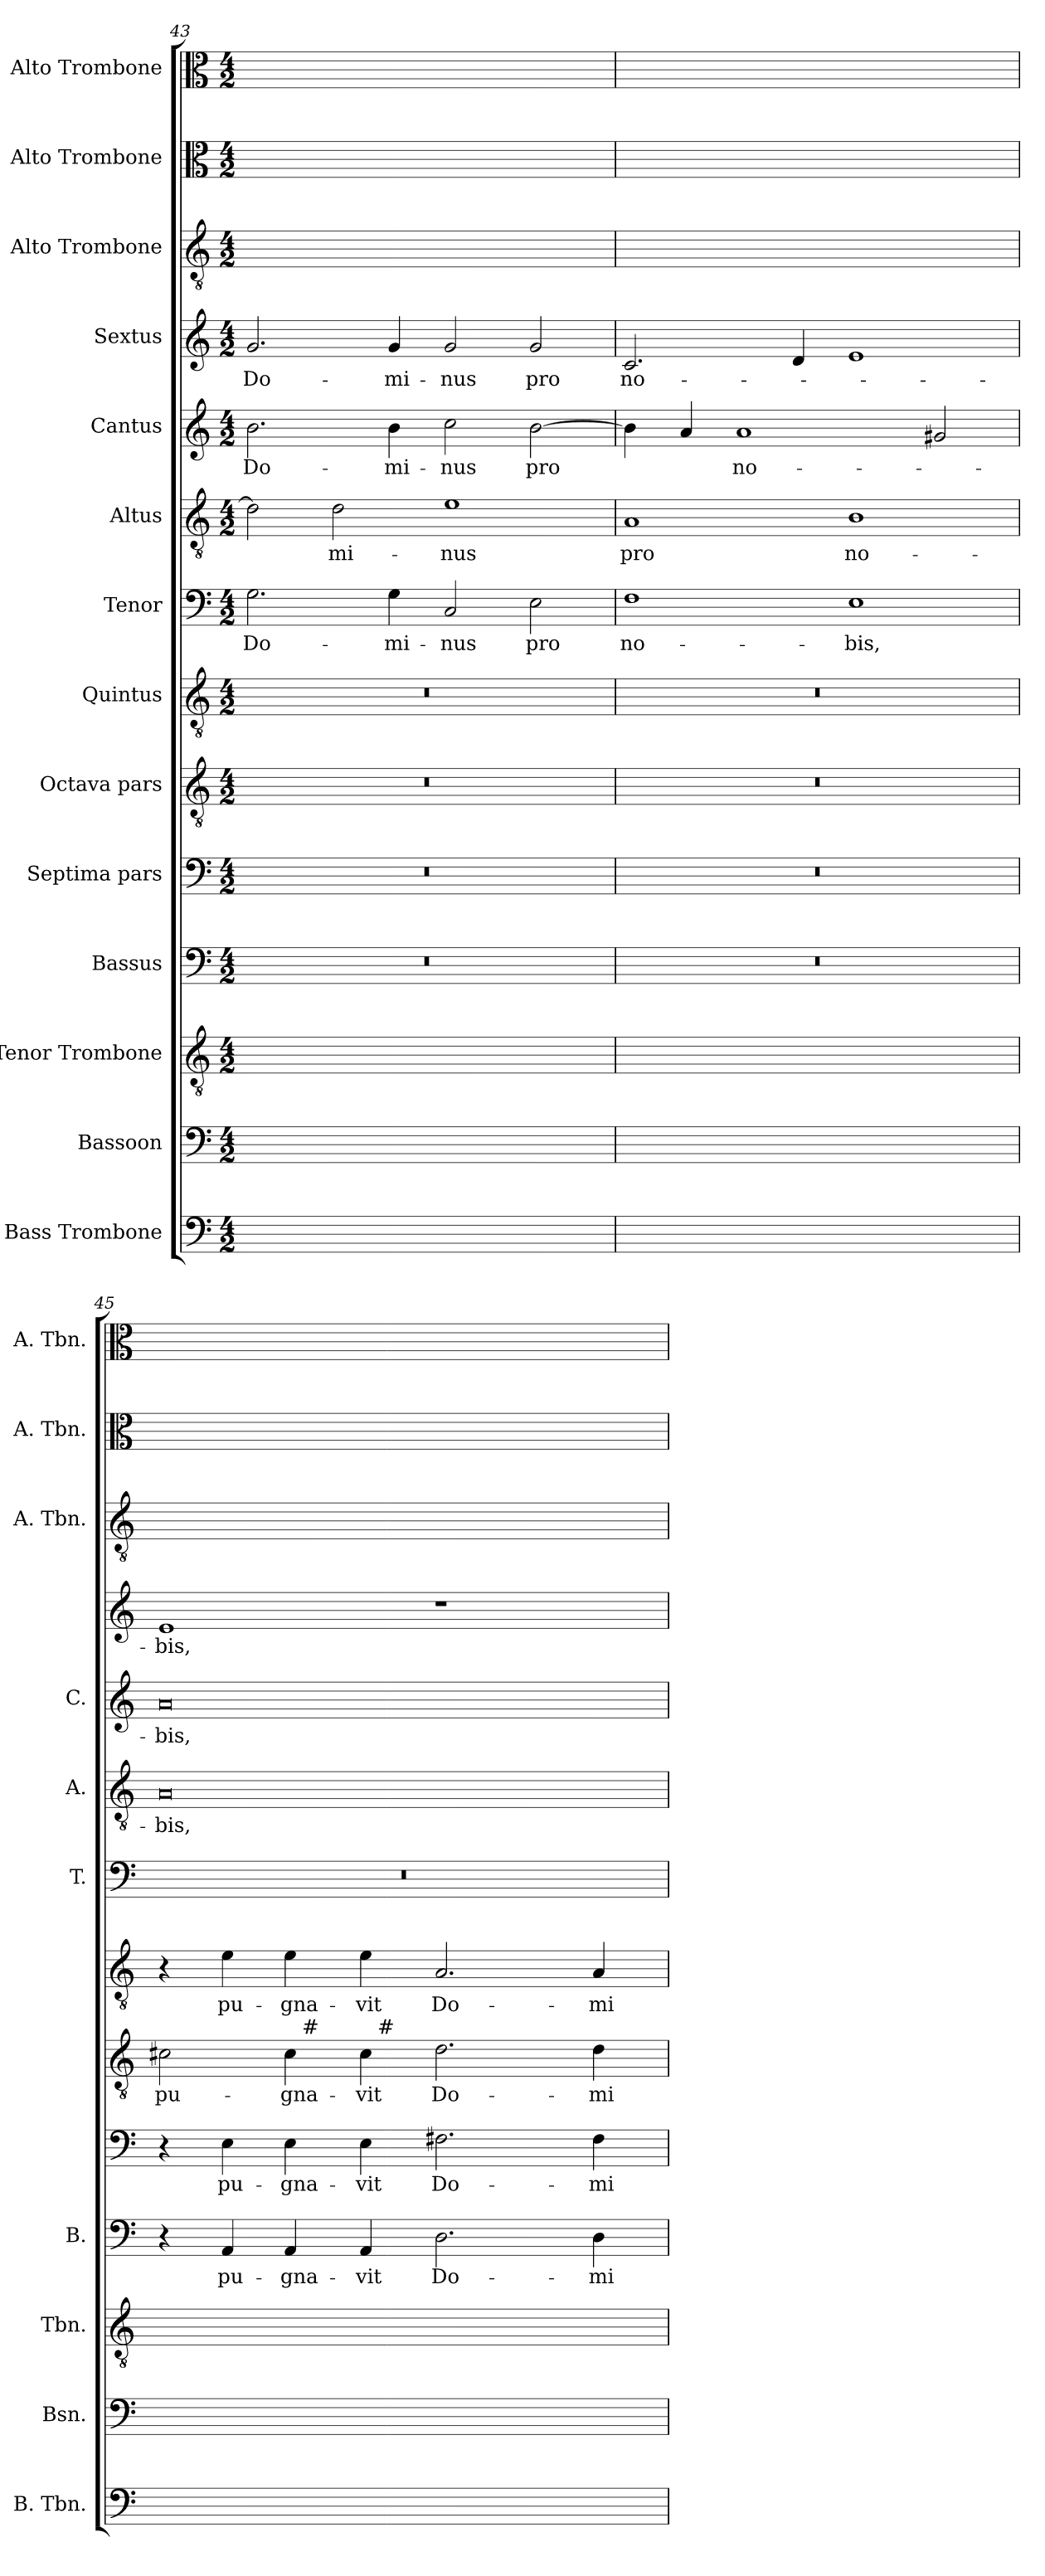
**kern	**text	**kern	**text	**kern	**text	**kern	**text	**kern	**text	**kern	**text	**kern	**text	**kern	**text	**kern	**text	**kern	**text	**kern	**text	**kern	**text	**kern	**text	**kern	**text
*part14	*part14	*part13	*part13	*part12	*part12	*part11	*part11	*part10	*part10	*part9	*part9	*part8	*part8	*part7	*part7	*part6	*part6	*part5	*part5	*part4	*part4	*part3	*part3	*part2	*part2	*part1	*part1
*staff14	*staff14	*staff13	*staff13	*staff12	*staff12	*staff11	*staff11	*staff10	*staff10	*staff9	*staff9	*staff8	*staff8	*staff7	*staff7	*staff6	*staff6	*staff5	*staff5	*staff4	*staff4	*staff3	*staff3	*staff2	*staff2	*staff1	*staff1
*I"Bass Trombone	*	*I"Bassoon	*	*I"Tenor Trombone	*	*I"Bassus	*	*I"Septima pars	*	*I"Octava pars	*	*I"Quintus	*	*I"Tenor	*	*I"Altus	*	*I"Cantus	*	*I"Sextus	*	*I"Alto Trombone	*	*I"Alto Trombone	*	*I"Alto Trombone	*
*I'B. Tbn.	*	*I'Bsn.	*	*I'Tbn.	*	*I'B.	*	*	*	*	*	*	*	*I'T.	*	*I'A.	*	*I'C.	*	*	*	*I'A. Tbn.	*	*I'A. Tbn.	*	*I'A. Tbn.	*
*clefF4	*	*clefF4	*	*clefGv2	*	*clefF4	*	*clefF4	*	*clefGv2	*	*clefGv2	*	*clefF4	*	*clefGv2	*	*clefG2	*	*clefG2	*	*clefGv2	*	*clefC3	*	*clefC3	*
*	*	*	*	*	*	*	*	*	*	*ITrd7c12	*	*ITrd7c12	*	*	*	*ITrd7c12	*	*	*	*	*	*	*	*	*	*	*
*k[]	*	*k[]	*	*k[]	*	*k[]	*	*k[]	*	*k[]	*	*k[]	*	*k[]	*	*k[]	*	*k[]	*	*k[]	*	*k[]	*	*k[]	*	*k[]	*
*a:	*	*a:	*	*a:	*	*a:	*	*a:	*	*a:	*	*a:	*	*a:	*	*a:	*	*a:	*	*a:	*	*a:	*	*a:	*	*a:	*
*M4/2	*	*M4/2	*	*M4/2	*	*M4/2	*	*M4/2	*	*M4/2	*	*M4/2	*	*M4/2	*	*M4/2	*	*M4/2	*	*M4/2	*	*M4/2	*	*M4/2	*	*M4/2	*
=43	=43	=43	=43	=43	=43	=43	=43	=43	=43	=43	=43	=43	=43	=43	=43	=43	=43	=43	=43	=43	=43	=43	=43	=43	=43	=43	=43
!	!	!	!	!	!	!LO:N:vis=1	!	!LO:N:vis=1	!	!LO:N:vis=1	!	!LO:N:vis=1	!	!	!LO:LY:b	!	!	!	!LO:LY:b	!	!LO:LY:b	!	!	!	!	!	!
0ryy	.	0ryy	.	0ryy	.	0r	.	0r	.	0r	.	0r	.	2.G\	Do-	2D\]	.	2.b\	Do-	2.g/	Do-	2D/yy]	.	2.b\yy	Do-	2.g\yy	Do-
!	!	!	!	!	!	!	!	!	!	!	!	!	!	!	!	!	!LO:LY:b	!	!	!	!	!	!	!	!	!	!
.	.	.	.	.	.	.	.	.	.	.	.	.	.	.	.	2D\	-mi-	.	.	.	.	2D/yy	-mi-	.	.	.	.
!	!	!	!	!	!	!	!	!	!	!	!	!	!	!	!LO:LY:b	!	!	!	!LO:LY:b	!	!LO:LY:b	!	!	!	!	!	!
.	.	.	.	.	.	.	.	.	.	.	.	.	.	4G\	-mi-	.	.	4b\	-mi-	4g/	-mi-	.	.	4b\yy	-mi-	4g\yy	-mi-
!	!	!	!	!	!	!	!	!	!	!	!	!	!	!	!LO:LY:b	!	!LO:LY:b	!	!LO:LY:b	!	!LO:LY:b	!	!	!	!	!	!
.	.	.	.	.	.	.	.	.	.	.	.	.	.	2C/	-nus	1E	-nus	2cc\	-nus	2g/	-nus	1Eyy	-nus	2cc\yy	-nus	2g\yy	-nus
!	!	!	!	!	!	!	!	!	!	!	!	!	!	!	!LO:LY:b	!	!	!	!LO:LY:b	!	!LO:LY:b	!	!	!	!	!	!
.	.	.	.	.	.	.	.	.	.	.	.	.	.	2E\	pro	.	.	[>2b\	pro	2g/	pro	.	.	[>2b\yy	pro	2g\yy	pro
=44	=44	=44	=44	=44	=44	=44	=44	=44	=44	=44	=44	=44	=44	=44	=44	=44	=44	=44	=44	=44	=44	=44	=44	=44	=44	=44	=44
!	!	!	!	!	!	!LO:N:vis=1	!	!LO:N:vis=1	!	!LO:N:vis=1	!	!LO:N:vis=1	!	!	!LO:LY:b	!	!LO:LY:b	!	!	!	!LO:LY:b	!	!	!	!	!	!
0ryy	.	0ryy	.	0ryy	.	0r	.	0r	.	0r	.	0r	.	1F	no-	1AA	pro	4b\]	.	2.c/	no-	1AAyy	pro	4b\yy]	.	2.c\yy	no-
.	.	.	.	.	.	.	.	.	.	.	.	.	.	.	.	.	.	4a/	.	.	.	.	.	4a\yy	.	.	.
!	!	!	!	!	!	!	!	!	!	!	!	!	!	!	!	!	!	!	!LO:LY:b	!	!	!	!	!	!	!	!
.	.	.	.	.	.	.	.	.	.	.	.	.	.	.	.	.	.	1a	no-	.	.	.	.	1ayy	no-	.	.
.	.	.	.	.	.	.	.	.	.	.	.	.	.	.	.	.	.	.	.	4d/	.	.	.	.	.	4d\yy	.
!	!	!	!	!	!	!	!	!	!	!	!	!	!	!	!LO:LY:b	!	!LO:LY:b	!	!	!	!	!	!	!	!	!	!
.	.	.	.	.	.	.	.	.	.	.	.	.	.	1E	-bis,	1BB	no-	.	.	1e	.	1BByy	no-	.	.	1eyy	.
.	.	.	.	.	.	.	.	.	.	.	.	.	.	.	.	.	.	2g#X/	.	.	.	.	.	2g#\yy	.	.	.
!!LO:PB:g=z
=45	=45	=45	=45	=45	=45	=45	=45	=45	=45	=45	=45	=45	=45	=45	=45	=45	=45	=45	=45	=45	=45	=45	=45	=45	=45	=45	=45
!	!	!	!	!	!	!	!	!	!	!	!LO:LY:b	!	!	!LO:N:vis=1	!	!	!LO:LY:b	!	!LO:LY:b	!	!LO:LY:b	!	!	!	!	!	!
*	*	*	*	*	*	*	*	*	*	*^	*	*	*	*	*	*	*	*	*	*	*	*	*	*	*	*	*
*	*	*	*	*	*	*	*	*	*	*	*^	*	*	*	*	*	*	*	*	*	*	*	*	*	*	*	*	*
4ryy	.	4ryy	.	2C#/yy	pu-	4r	.	4r	.	2C#X\	2ryy	2ryy	pu-	4r	.	0r	.	0AA	-bis,	0a	-bis,	1e	-bis,	0AAyy	-bis,	0ayy	-bis,	1eyy	-bis,
!	!	!	!	!	!	!	!LO:LY:b	!	!LO:LY:b	!	!	!	!	!	!LO:LY:b	!	!	!	!	!	!	!	!	!	!	!	!	!	!
4AA/yy	pu-	4E\yy	pu-	.	.	4AA/	pu-	4E\	pu-	.	.	.	.	4E\	pu-	.	.	.	.	.	.	.	.	.	.	.	.	.	.
!	!	!	!	!	!	!	!LO:LY:b	!	!LO:LY:b	!	!	!	!LO:LY:b	!	!LO:LY:b	!	!	!	!	!	!	!	!	!	!	!	!	!	!
4AA/yy	-gna-	4E\yy	-gna-	4C#/yy	-gna-	4AA/	-gna-	4E\	-gna-	4C#\	32ryy	4ryy	-gna-	4E\	-gna-	.	.	.	.	.	.	.	.	.	.	.	.	.	.
!	!	!	!	!	!	!	!	!	!	!	!LO:TX:a:t=#	!	!	!	!	!	!	!	!	!	!	!	!	!	!	!	!	!	!
.	.	.	.	.	.	.	.	.	.	.	1ryy	.	.	.	.	.	.	.	.	.	.	.	.	.	.	.	.	.	.
!	!	!	!	!	!	!	!LO:LY:b	!	!LO:LY:b	!	!	!	!LO:LY:b	!	!LO:LY:b	!	!	!	!	!	!	!	!	!	!	!	!	!	!
4AA/yy	-vit	4E\yy	-vit	4C#/yy	-vit	4AA/	-vit	4E\	-vit	4C#\	.	32ryy	-vit	4E\	-vit	.	.	.	.	.	.	.	.	.	.	.	.	.	.
!	!	!	!	!	!	!	!	!	!	!	!	!LO:TX:a:t=#	!	!	!	!	!	!	!	!	!	!	!	!	!	!	!	!	!
.	.	.	.	.	.	.	.	.	.	.	.	1ryy	.	.	.	.	.	.	.	.	.	.	.	.	.	.	.	.	.
!	!	!	!	!	!	!	!LO:LY:b	!	!LO:LY:b	!	!	!	!LO:LY:b	!	!LO:LY:b	!	!	!	!	!	!	!	!	!	!	!	!	!	!
2.D\yy	Do-	2.F#\yy	Do-	2.D/yy	Do-	2.D\	Do-	2.F#X\	Do-	2.D\	.	.	Do-	2.AA/	Do-	.	.	.	.	.	.	1r	.	.	.	.	.	1ryy	.
.	.	.	.	.	.	.	.	.	.	.	4...ryy	.	.	.	.	.	.	.	.	.	.	.	.	.	.	.	.	.	.
!	!	!	!	!	!	!	!LO:LY:b	!	!LO:LY:b	!	!	!	!LO:LY:b	!	!LO:LY:b	!	!	!	!	!	!	!	!	!	!	!	!	!	!
4D\yy	-mi-	4F#\yy	-mi-	4D/yy	-mi-	4D\	-mi-	4F#\	-mi-	4D\	.	.	-mi-	4AA/	-mi-	.	.	.	.	.	.	.	.	.	.	.	.	.	.
.	.	.	.	.	.	.	.	.	.	.	.	8..ryy	.	.	.	.	.	.	.	.	.	.	.	.	.	.	.	.	.
*	*	*	*	*	*	*	*	*	*	*v	*v	*v	*	*	*	*	*	*	*	*	*	*	*	*	*	*	*	*	*
=	=	=	=	=	=	=	=	=	=	=	=	=	=	=	=	=	=	=	=	=	=	=	=	=	=	=	=
*-	*-	*-	*-	*-	*-	*-	*-	*-	*-	*-	*-	*-	*-	*-	*-	*-	*-	*-	*-	*-	*-	*-	*-	*-	*-	*-	*-
